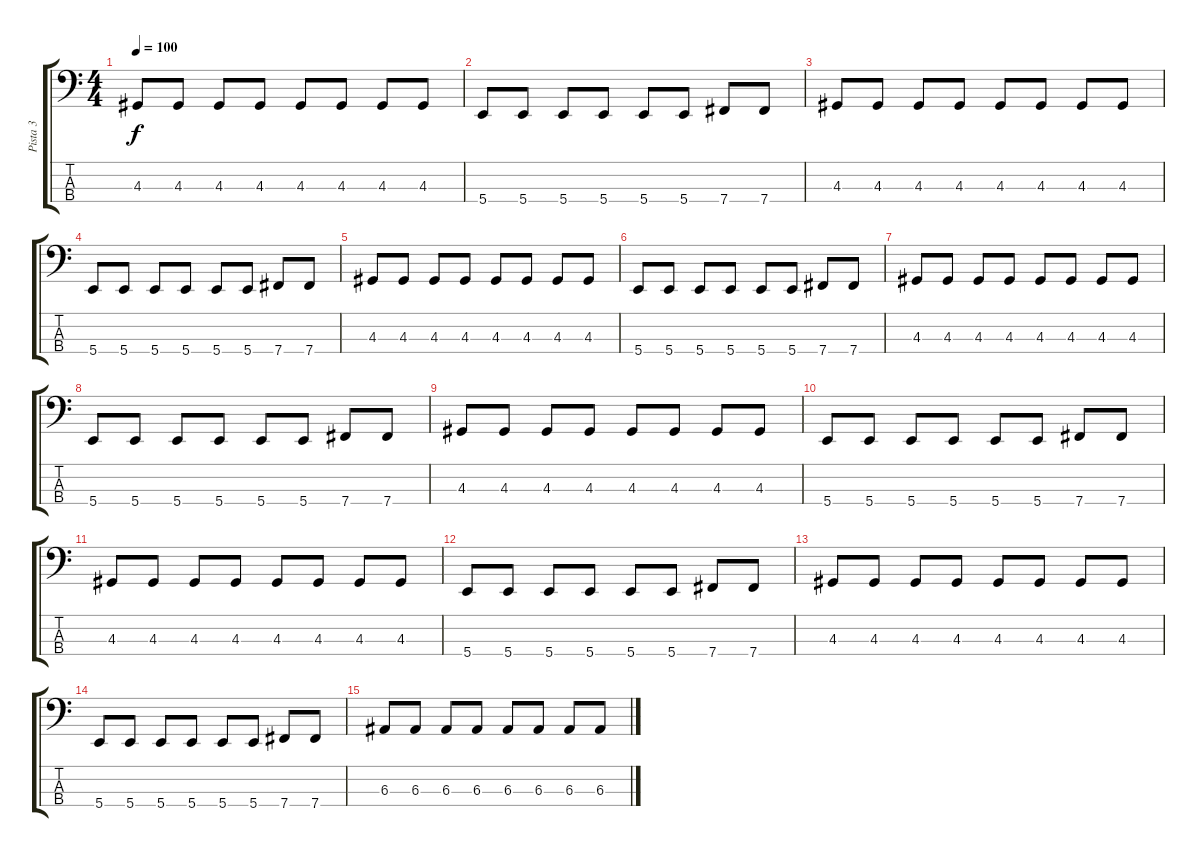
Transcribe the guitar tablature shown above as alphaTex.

\track ("Pista 3" "Pista 3") {instrument electricbassfinger}
\staff {score tabs}
\tuning (D2 A1 E1 B0) {hide}
\ts (4 4)
\tempo 100
\clef f4
\ks c
4.3.8{dy f} 4.3.8 4.3.8 4.3.8 4.3.8 4.3.8 4.3.8 4.3.8 |
5.4.8 5.4.8 5.4.8 5.4.8 5.4.8 5.4.8 7.4.8 7.4.8 |
4.3.8 4.3.8 4.3.8 4.3.8 4.3.8 4.3.8 4.3.8 4.3.8 |
5.4.8 5.4.8 5.4.8 5.4.8 5.4.8 5.4.8 7.4.8 7.4.8 |
4.3.8 4.3.8 4.3.8 4.3.8 4.3.8 4.3.8 4.3.8 4.3.8 |
5.4.8 5.4.8 5.4.8 5.4.8 5.4.8 5.4.8 7.4.8 7.4.8 |
4.3.8 4.3.8 4.3.8 4.3.8 4.3.8 4.3.8 4.3.8 4.3.8 |
5.4.8 5.4.8 5.4.8 5.4.8 5.4.8 5.4.8 7.4.8 7.4.8 |
4.3.8 4.3.8 4.3.8 4.3.8 4.3.8 4.3.8 4.3.8 4.3.8 |
5.4.8 5.4.8 5.4.8 5.4.8 5.4.8 5.4.8 7.4.8 7.4.8 |
4.3.8 4.3.8 4.3.8 4.3.8 4.3.8 4.3.8 4.3.8 4.3.8 |
5.4.8 5.4.8 5.4.8 5.4.8 5.4.8 5.4.8 7.4.8 7.4.8 |
4.3.8 4.3.8 4.3.8 4.3.8 4.3.8 4.3.8 4.3.8 4.3.8 |
5.4.8 5.4.8 5.4.8 5.4.8 5.4.8 5.4.8 7.4.8 7.4.8 |
6.3.8 6.3.8 6.3.8 6.3.8 6.3.8 6.3.8 6.3.8 6.3.8
